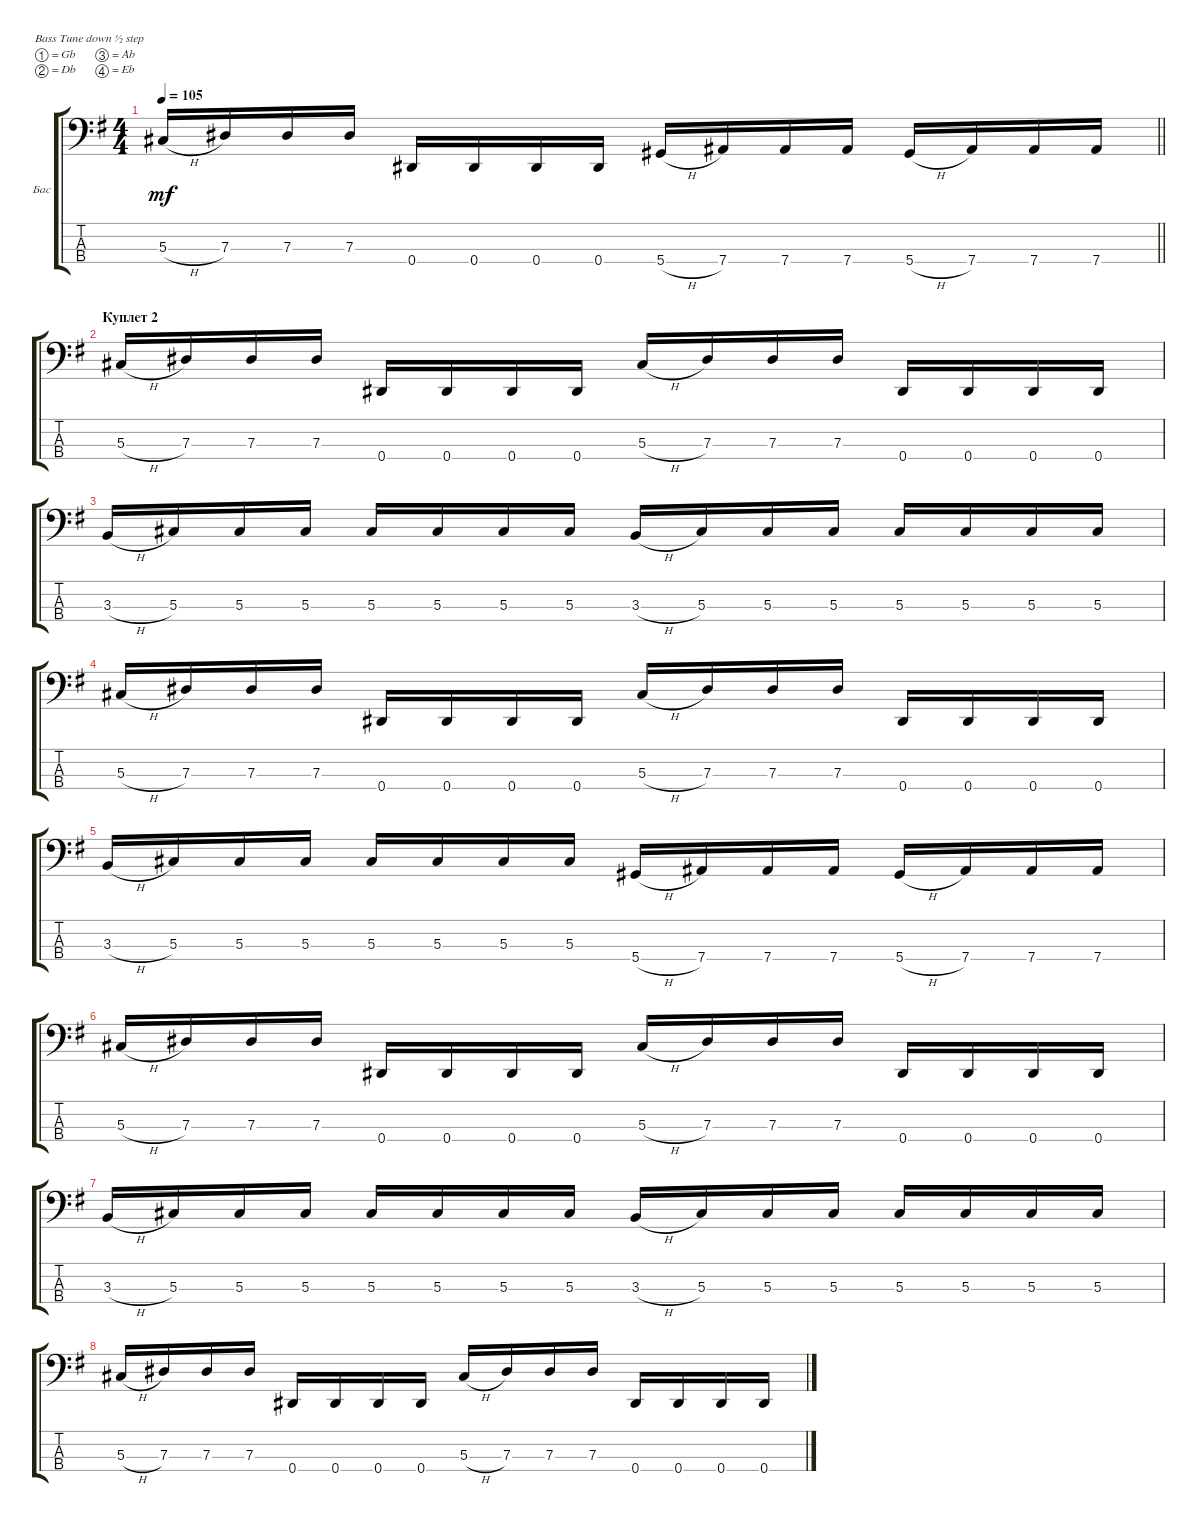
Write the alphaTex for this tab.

\bracketExtendMode groupsimilarinstruments
\firstSystemTrackNameMode fullname
\otherSystemsTrackNameMode fullname
\firstSystemTrackNameOrientation horizontal
\otherSystemsTrackNameOrientation horizontal
\chordDiagramsInScore
\track ("Бас" "E-Bass") {instrument electricbassfinger}
\staff {score tabs}
\tuning (Gb2 Db2 Ab1 Eb1)
\ts (4 4)
\tempo 105
\clef f4
\barLineRight lightlight
\ks eminor
5.3{h}.16{dy mf} 7.3.16 7.3.16 7.3.16 0.4.16 0.4.16 0.4.16 0.4.16 5.4{h}.16 7.4.16 7.4.16 7.4.16 5.4{h}.16 7.4.16 7.4.16 7.4.16 |
\section ("" "Куплет 2")
5.3{h}.16 7.3.16 7.3.16 7.3.16 0.4.16 0.4.16 0.4.16 0.4.16 5.3{h}.16 7.3.16 7.3.16 7.3.16 0.4.16 0.4.16 0.4.16 0.4.16 |
3.3{h}.16 5.3.16 5.3.16 5.3.16 5.3.16 5.3.16 5.3.16 5.3.16 3.3{h}.16 5.3.16 5.3.16 5.3.16 5.3.16 5.3.16 5.3.16 5.3.16 |
5.3{h}.16 7.3.16 7.3.16 7.3.16 0.4.16 0.4.16 0.4.16 0.4.16 5.3{h}.16 7.3.16 7.3.16 7.3.16 0.4.16 0.4.16 0.4.16 0.4.16 |
3.3{h}.16 5.3.16 5.3.16 5.3.16 5.3.16 5.3.16 5.3.16 5.3.16 5.4{h}.16 7.4.16 7.4.16 7.4.16 5.4{h}.16 7.4.16 7.4.16 7.4.16 |
5.3{h}.16 7.3.16 7.3.16 7.3.16 0.4.16 0.4.16 0.4.16 0.4.16 5.3{h}.16 7.3.16 7.3.16 7.3.16 0.4.16 0.4.16 0.4.16 0.4.16 |
3.3{h}.16 5.3.16 5.3.16 5.3.16 5.3.16 5.3.16 5.3.16 5.3.16 3.3{h}.16 5.3.16 5.3.16 5.3.16 5.3.16 5.3.16 5.3.16 5.3.16 |
5.3{h}.16 7.3.16 7.3.16 7.3.16 0.4.16 0.4.16 0.4.16 0.4.16 5.3{h}.16 7.3.16 7.3.16 7.3.16 0.4.16 0.4.16 0.4.16 0.4.16
